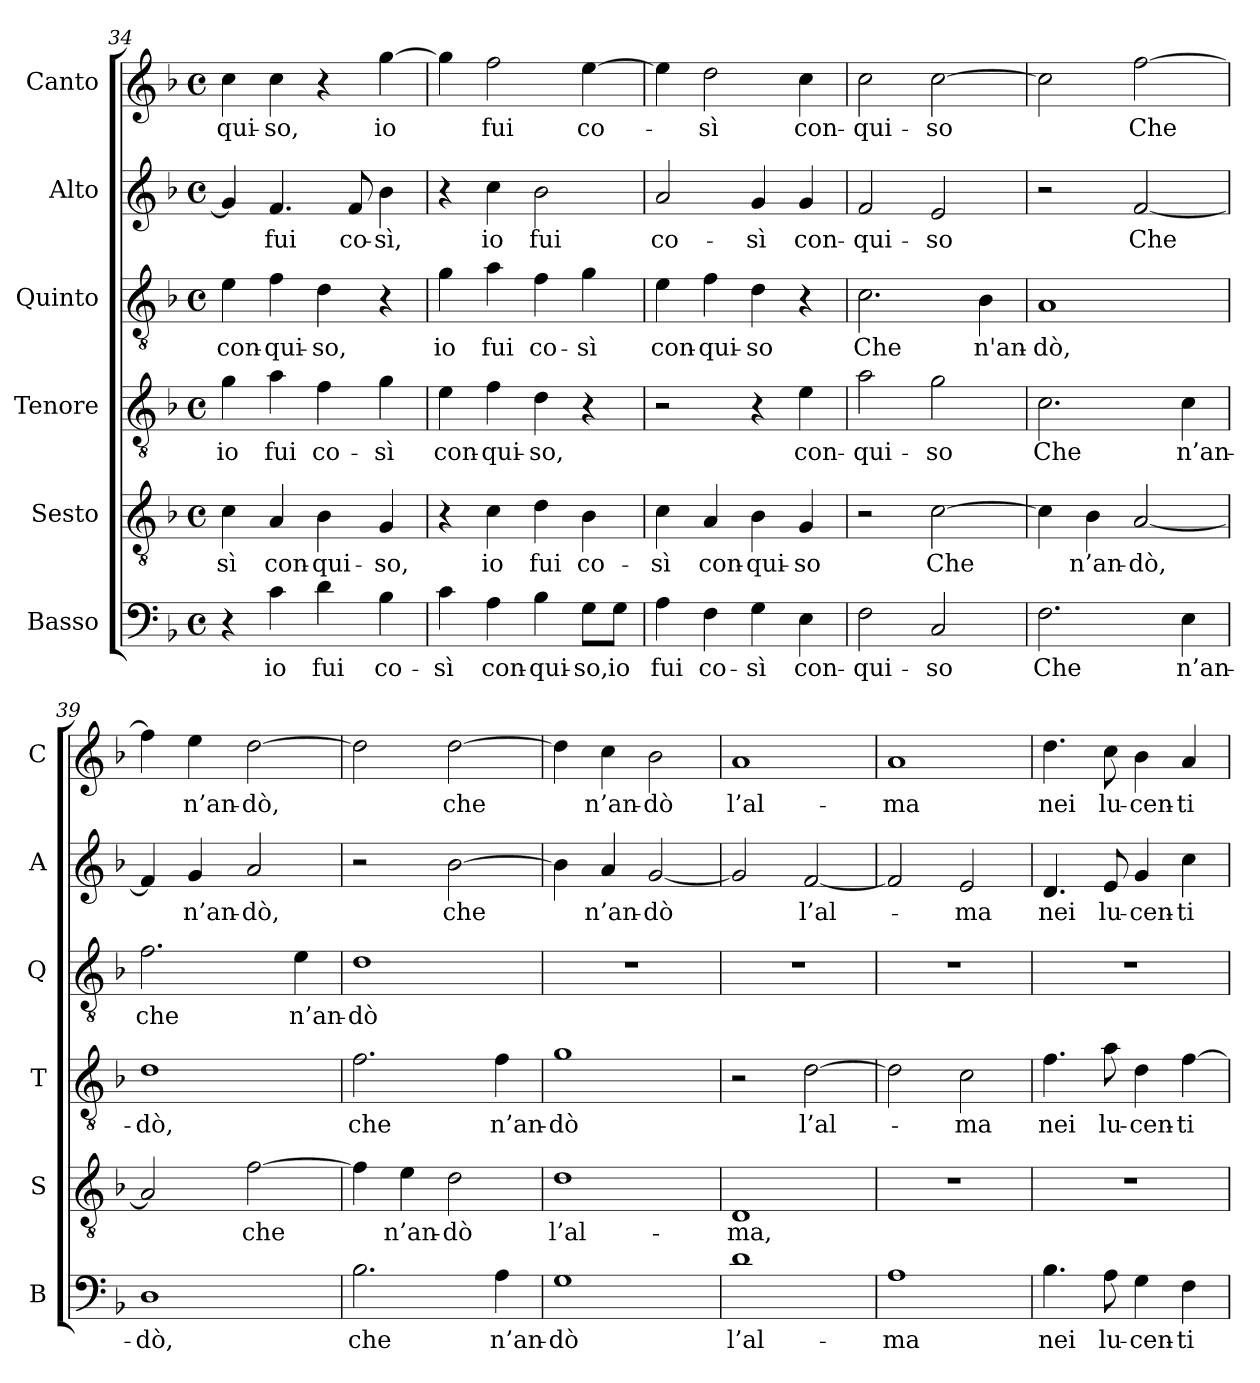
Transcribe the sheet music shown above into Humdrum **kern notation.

**kern	**text	**kern	**text	**kern	**text	**kern	**text	**kern	**text	**kern	**text
*part6	*part6	*part5	*part5	*part4	*part4	*part3	*part3	*part2	*part2	*part1	*part1
*staff6	*staff6	*staff5	*staff5	*staff4	*staff4	*staff3	*staff3	*staff2	*staff2	*staff1	*staff1
*I"Basso	*	*I"Sesto	*	*I"Tenore	*	*I"Quinto	*	*I"Alto	*	*I"Canto	*
*I'B	*	*I'S	*	*I'T	*	*I'Q	*	*I'A	*	*I'C	*
*clefF4	*	*clefGv2	*	*clefGv2	*	*clefGv2	*	*clefG2	*	*clefG2	*
*k[b-]	*	*k[b-]	*	*k[b-]	*	*k[b-]	*	*k[b-]	*	*k[b-]	*
*F:	*	*F:	*	*F:	*	*F:	*	*F:	*	*F:	*
*M4/4	*	*M4/4	*	*M4/4	*	*M4/4	*	*M4/4	*	*M4/4	*
*met(c)	*	*met(c)	*	*met(c)	*	*met(c)	*	*met(c)	*	*met(c)	*
=34	=34	=34	=34	=34	=34	=34	=34	=34	=34	=34	=34
4r	.	4c	-sì	4g	-io	4e	con-	4g]	.	4cc	qui-
4c	-io	4A	con-	4a	-fui	4f	qui-	4.f	-fui	4cc	-so,
4d	-fui	4B-	qui-	4f	co-	4d	-so,	.	.	4r	.
.	.	.	.	.	.	.	.	8f	co-	.	.
4B-	co-	4G	-so,	4g	-sì	4r	.	4b-	-sì,	[4gg	-io
=35	=35	=35	=35	=35	=35	=35	=35	=35	=35	=35	=35
4c	-sì	4r	.	4e	con-	4g	-io	4r	.	4gg]	.
4A	con-	4c	-io	4f	qui-	4a	-fui	4cc	-io	2ff	-fui
4B-	qui-	4d	-fui	4d	-so,	4f	co-	2b-	-fui	.	.
8G\L	-so,	4B-	co-	4r	.	4g	-sì	.	.	[4ee	co-
8G\J	-io	.	.	.	.	.	.	.	.	.	.
=36	=36	=36	=36	=36	=36	=36	=36	=36	=36	=36	=36
4A	-fui	4c	-sì	2r	.	4e	con-	2a	co-	4ee]	.
4F	co-	4A	con-	.	.	4f	qui-	.	.	2dd	-sì
4G	-sì	4B-	qui-	4r	.	4d	-so	4g	-sì	.	.
4E	con-	4G	-so	4e	con-	4r	.	4g	con-	4cc	con-
=37	=37	=37	=37	=37	=37	=37	=37	=37	=37	=37	=37
2F	qui-	2r	.	2a	qui-	2.c	-Che	2f	qui-	2cc	qui-
2C	-so	[2c	-Che	2g	-so	.	.	2e	-so	[2cc	-so
.	.	.	.	.	.	4B-	n'an-	.	.	.	.
=38	=38	=38	=38	=38	=38	=38	=38	=38	=38	=38	=38
2.F	-Che	4c]	.	2.c	-Che	1A	-dò,	2r	.	2cc]	.
.	.	4B-	n’an-	.	.	.	.	.	.	.	.
.	.	[2A	-dò,	.	.	.	.	[2f	-Che	[2ff	-Che
4E	n’an-	.	.	4c	n’an-	.	.	.	.	.	.
=39	=39	=39	=39	=39	=39	=39	=39	=39	=39	=39	=39
1D	-dò,	2A]	.	1d	-dò,	2.f	-che	4f]	.	4ff]	.
.	.	.	.	.	.	.	.	4g	n’an-	4ee	n’an-
.	.	[2f	-che	.	.	.	.	2a	-dò,	[2dd	-dò,
.	.	.	.	.	.	4e	n’an-	.	.	.	.
=40	=40	=40	=40	=40	=40	=40	=40	=40	=40	=40	=40
2.B-	-che	4f]	.	2.f	-che	1d	-dò	2r	.	2dd]	.
.	.	4e	n’an-	.	.	.	.	.	.	.	.
.	.	2d	-dò	.	.	.	.	[2b-	-che	[2dd	-che
4A	n’an-	.	.	4f	n’an-	.	.	.	.	.	.
=41	=41	=41	=41	=41	=41	=41	=41	=41	=41	=41	=41
1G	-dò	1d	l’al-	1g	-dò	1r	.	4b-]	.	4dd]	.
.	.	.	.	.	.	.	.	4a	n’an-	4cc	n’an-
.	.	.	.	.	.	.	.	[2g	-dò	2b-	-dò
=42	=42	=42	=42	=42	=42	=42	=42	=42	=42	=42	=42
1d	l’al-	1D	-ma,	2r	.	1r	.	2g]	.	1a	l’al-
.	.	.	.	[2d	l’al-	.	.	[2f	l’al-	.	.
=43	=43	=43	=43	=43	=43	=43	=43	=43	=43	=43	=43
1A	-ma	1r	.	2d]	.	1r	.	2f]	.	1a	-ma
.	.	.	.	2c	-ma	.	.	2e	-ma	.	.
=44	=44	=44	=44	=44	=44	=44	=44	=44	=44	=44	=44
4.B-	-nei	1r	.	4.f	-nei	1r	.	4.d	-nei	4.dd	-nei
8A	lu-	.	.	8a	lu-	.	.	8e	lu-	8cc	lu-
4G	cen-	.	.	4d	cen-	.	.	4g	cen-	4b-	cen-
4F	-ti	.	.	[4f	-ti	.	.	4cc	-ti	4a	-ti
=	=	=	=	=	=	=	=	=	=	=	=
*-	*-	*-	*-	*-	*-	*-	*-	*-	*-	*-	*-
